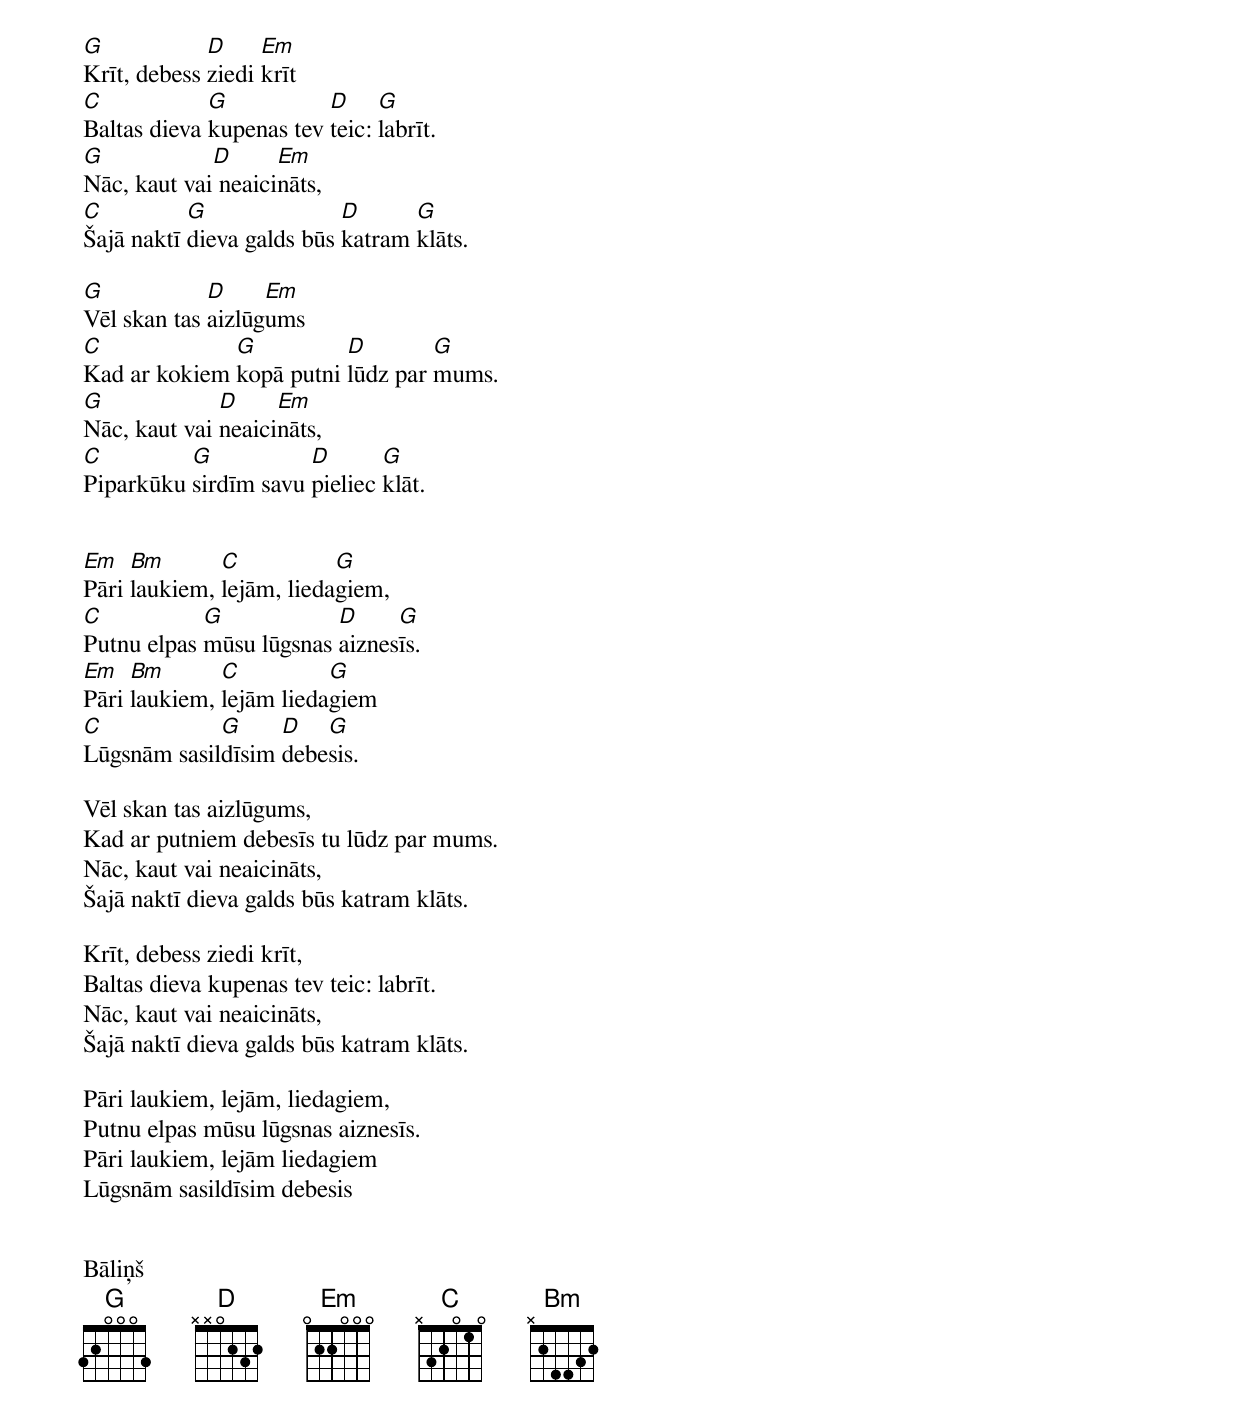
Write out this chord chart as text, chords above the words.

G            D     Em
Krīt, debess ziedi krīt
C            G           D     G
Baltas dieva kupenas tev teic: labrīt.
G            D      Em
Nāc, kaut vai neaicināts,
C          G               D      G
Šajā naktī dieva galds būs katram klāts.

G            D     Em
Vēl skan tas aizlūgums
C             G          D        G
Kad ar kokiem kopā putni lūdz par mums.
G             D     Em
Nāc, kaut vai neaicināts,
C         G           D       G
Piparkūku sirdīm savu pieliec klāt.


Em   Bm       C           G
Pāri laukiem, lejām, liedagiem,
C           G            D     G
Putnu elpas mūsu lūgsnas aiznesīs.
Em   Bm       C          G
Pāri laukiem, lejām liedagiem
C            G     D   G
Lūgsnām sasildīsim debesis.

Vēl skan tas aizlūgums,
Kad ar putniem debesīs tu lūdz par mums.
Nāc, kaut vai neaicināts,
Šajā naktī dieva galds būs katram klāts.

Krīt, debess ziedi krīt,
Baltas dieva kupenas tev teic: labrīt.
Nāc, kaut vai neaicināts,
Šajā naktī dieva galds būs katram klāts.

Pāri laukiem, lejām, liedagiem,
Putnu elpas mūsu lūgsnas aiznesīs.
Pāri laukiem, lejām liedagiem
Lūgsnām sasildīsim debesis


Bāliņš
